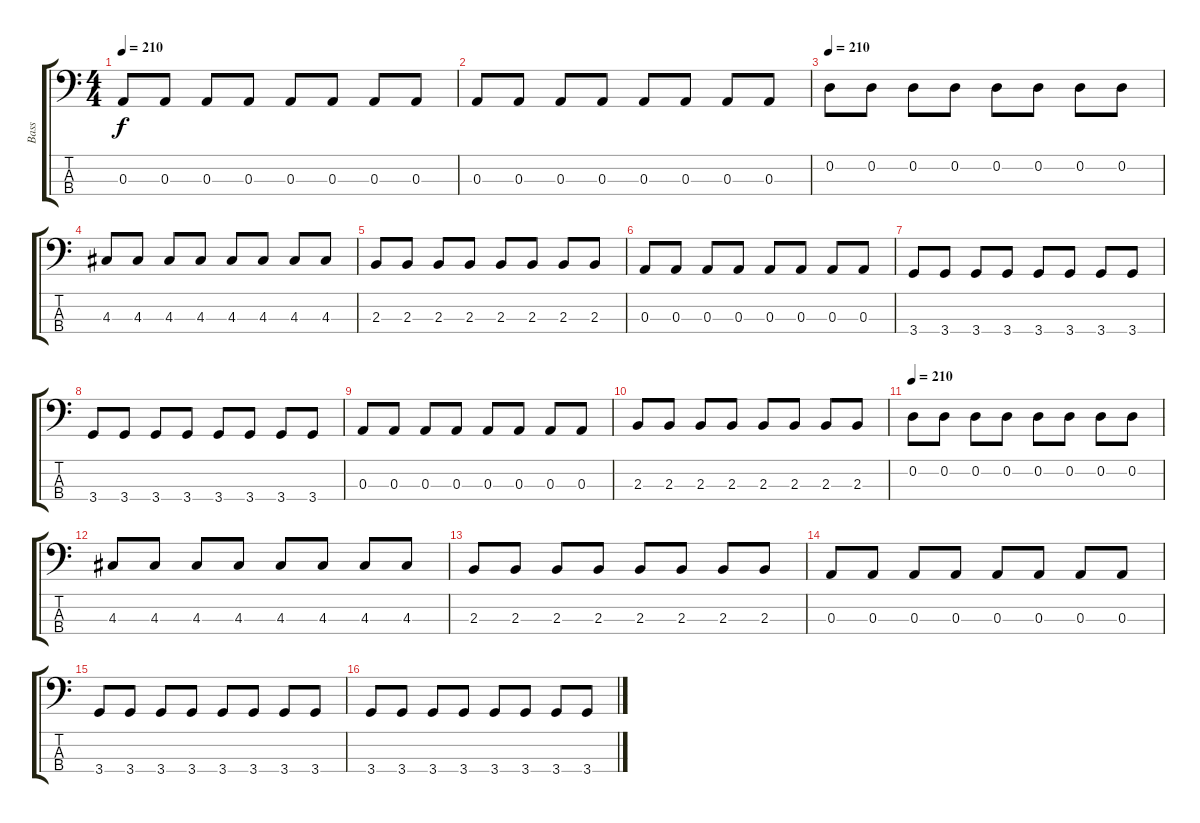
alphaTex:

\track ("Bass" "Bass") {instrument electricbasspick}
\staff {score tabs}
\tuning (G2 D2 A1 E1) {hide}
\ts (4 4)
\tempo 210
\clef f4
\ks c
0.3.8{dy f} 0.3.8 0.3.8 0.3.8 0.3.8 0.3.8 0.3.8 0.3.8 |
0.3.8 0.3.8 0.3.8 0.3.8 0.3.8 0.3.8 0.3.8 0.3.8 |
\tempo 210
0.2.8 0.2.8 0.2.8 0.2.8 0.2.8 0.2.8 0.2.8 0.2.8 |
4.3.8 4.3.8 4.3.8 4.3.8 4.3.8 4.3.8 4.3.8 4.3.8 |
2.3.8 2.3.8 2.3.8 2.3.8 2.3.8 2.3.8 2.3.8 2.3.8 |
0.3.8 0.3.8 0.3.8 0.3.8 0.3.8 0.3.8 0.3.8 0.3.8 |
3.4.8 3.4.8 3.4.8 3.4.8 3.4.8 3.4.8 3.4.8 3.4.8 |
3.4.8 3.4.8 3.4.8 3.4.8 3.4.8 3.4.8 3.4.8 3.4.8 |
0.3.8 0.3.8 0.3.8 0.3.8 0.3.8 0.3.8 0.3.8 0.3.8 |
2.3.8 2.3.8 2.3.8 2.3.8 2.3.8 2.3.8 2.3.8 2.3.8 |
\tempo 210
0.2.8 0.2.8 0.2.8 0.2.8 0.2.8 0.2.8 0.2.8 0.2.8 |
4.3.8 4.3.8 4.3.8 4.3.8 4.3.8 4.3.8 4.3.8 4.3.8 |
2.3.8 2.3.8 2.3.8 2.3.8 2.3.8 2.3.8 2.3.8 2.3.8 |
0.3.8 0.3.8 0.3.8 0.3.8 0.3.8 0.3.8 0.3.8 0.3.8 |
3.4.8 3.4.8 3.4.8 3.4.8 3.4.8 3.4.8 3.4.8 3.4.8 |
3.4.8 3.4.8 3.4.8 3.4.8 3.4.8 3.4.8 3.4.8 3.4.8
